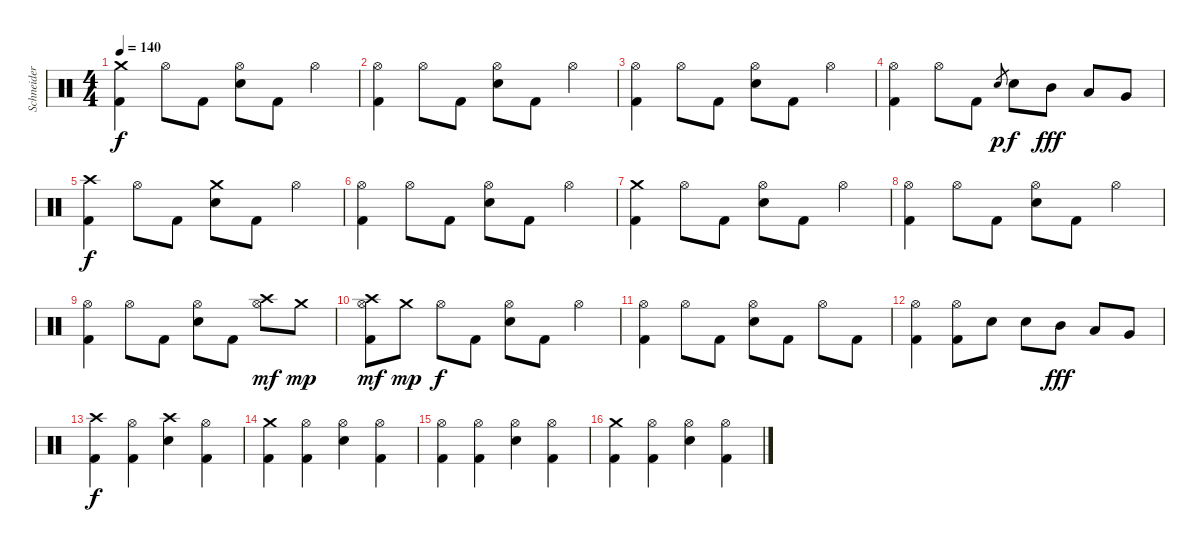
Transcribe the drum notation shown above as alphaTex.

\track ("Schneider" "Schneider") {instrument percussion}
\staff {score}
\articulation defaults
\ts (4 4)
\tempo 140
\clef neutral
\ks c
("Kick (hit) 2" "Crash medium (hit)").4{dy f} "Hi-Hat (open)".8 "Kick (hit) 2".8 ("Hi-Hat (open)" "Snare (hit) 2").8 "Kick (hit) 2".8 "Hi-Hat (open)".4 |
("Kick (hit) 2" "Hi-Hat (open)").4 "Hi-Hat (open)".8 "Kick (hit) 2".8 ("Hi-Hat (open)" "Snare (hit) 2").8 "Kick (hit) 2".8 "Hi-Hat (open)".4 |
("Kick (hit) 2" "Hi-Hat (open)").4 "Hi-Hat (open)".8 "Kick (hit) 2".8 ("Hi-Hat (open)" "Snare (hit) 2").8 "Kick (hit) 2".8 "Hi-Hat (open)".4 |
("Kick (hit) 2" "Hi-Hat (open)").4 "Hi-Hat (open)".8 "Kick (hit) 2".8 "Snare (hit) 2".8{gr dy p} "Snare (hit) 2".8{dy f} "Mid Tom (hit)".8{dy fff} "Low Tom (hit)".8 "Very Low Tom (hit)".8 |
("Kick (hit) 2" "Crash high (hit)").4{dy f} "Hi-Hat (open)".8 "Kick (hit) 2".8 ("Crash medium (hit)" "Snare (hit) 2").8 "Kick (hit) 2".8 "Hi-Hat (open)".4 |
("Kick (hit) 2" "Hi-Hat (open)").4 "Hi-Hat (open)".8 "Kick (hit) 2".8 ("Hi-Hat (open)" "Snare (hit) 2").8 "Kick (hit) 2".8 "Hi-Hat (open)".4 |
("Kick (hit) 2" "Crash medium (hit)").4 "Hi-Hat (open)".8 "Kick (hit) 2".8 ("Hi-Hat (open)" "Snare (hit) 2").8 "Kick (hit) 2".8 "Hi-Hat (open)".4 |
("Kick (hit) 2" "Hi-Hat (open)").4 "Hi-Hat (open)".8 "Kick (hit) 2".8 ("Hi-Hat (open)" "Snare (hit) 2").8 "Kick (hit) 2".8 "Hi-Hat (open)".4 |
("Kick (hit) 2" "Hi-Hat (open)").4 "Hi-Hat (open)".8 "Kick (hit) 2".8 ("Hi-Hat (open)" "Snare (hit) 2").8 "Kick (hit) 2".8 ("Crash high (hit)" "Hi-Hat (open)").8{dy mf} "Crash medium (hit)".8{dy mp} |
("Kick (hit) 2" "Crash high (hit)" "Hi-Hat (open)").8{dy mf} "Crash medium (hit)".8{dy mp} "Hi-Hat (open)".8{dy f} "Kick (hit) 2".8 ("Hi-Hat (open)" "Snare (hit) 2").8 "Kick (hit) 2".8 "Hi-Hat (open)".4 |
("Kick (hit) 2" "Hi-Hat (open)").4 "Hi-Hat (open)".8 "Kick (hit) 2".8 ("Hi-Hat (open)" "Snare (hit) 2").8 "Kick (hit) 2".8 "Hi-Hat (open)".8 "Kick (hit) 2".8 |
("Kick (hit) 2" "Hi-Hat (open)").4 ("Kick (hit) 2" "Hi-Hat (open)").8 "Snare (hit) 2".8 "Snare (hit) 2".8 "Mid Tom (hit)".8{dy fff} "Low Tom (hit)".8 "Very Low Tom (hit)".8 |
("Kick (hit) 2" "Crash high (hit)").4{dy f} ("Kick (hit) 2" "Hi-Hat (open)").4 ("Crash high (hit)" "Snare (hit) 2").4 ("Kick (hit) 2" "Hi-Hat (open)").4 |
("Kick (hit) 2" "Crash medium (hit)").4 ("Kick (hit) 2" "Hi-Hat (open)").4 ("Hi-Hat (open)" "Snare (hit) 2").4 ("Kick (hit) 2" "Hi-Hat (open)").4 |
("Kick (hit) 2" "Hi-Hat (open)").4 ("Kick (hit) 2" "Hi-Hat (open)").4 ("Hi-Hat (open)" "Snare (hit) 2").4 ("Kick (hit) 2" "Hi-Hat (open)").4 |
("Kick (hit) 2" "Crash medium (hit)").4 ("Kick (hit) 2" "Hi-Hat (open)").4 ("Hi-Hat (open)" "Snare (hit) 2").4 ("Kick (hit) 2" "Hi-Hat (open)").4
